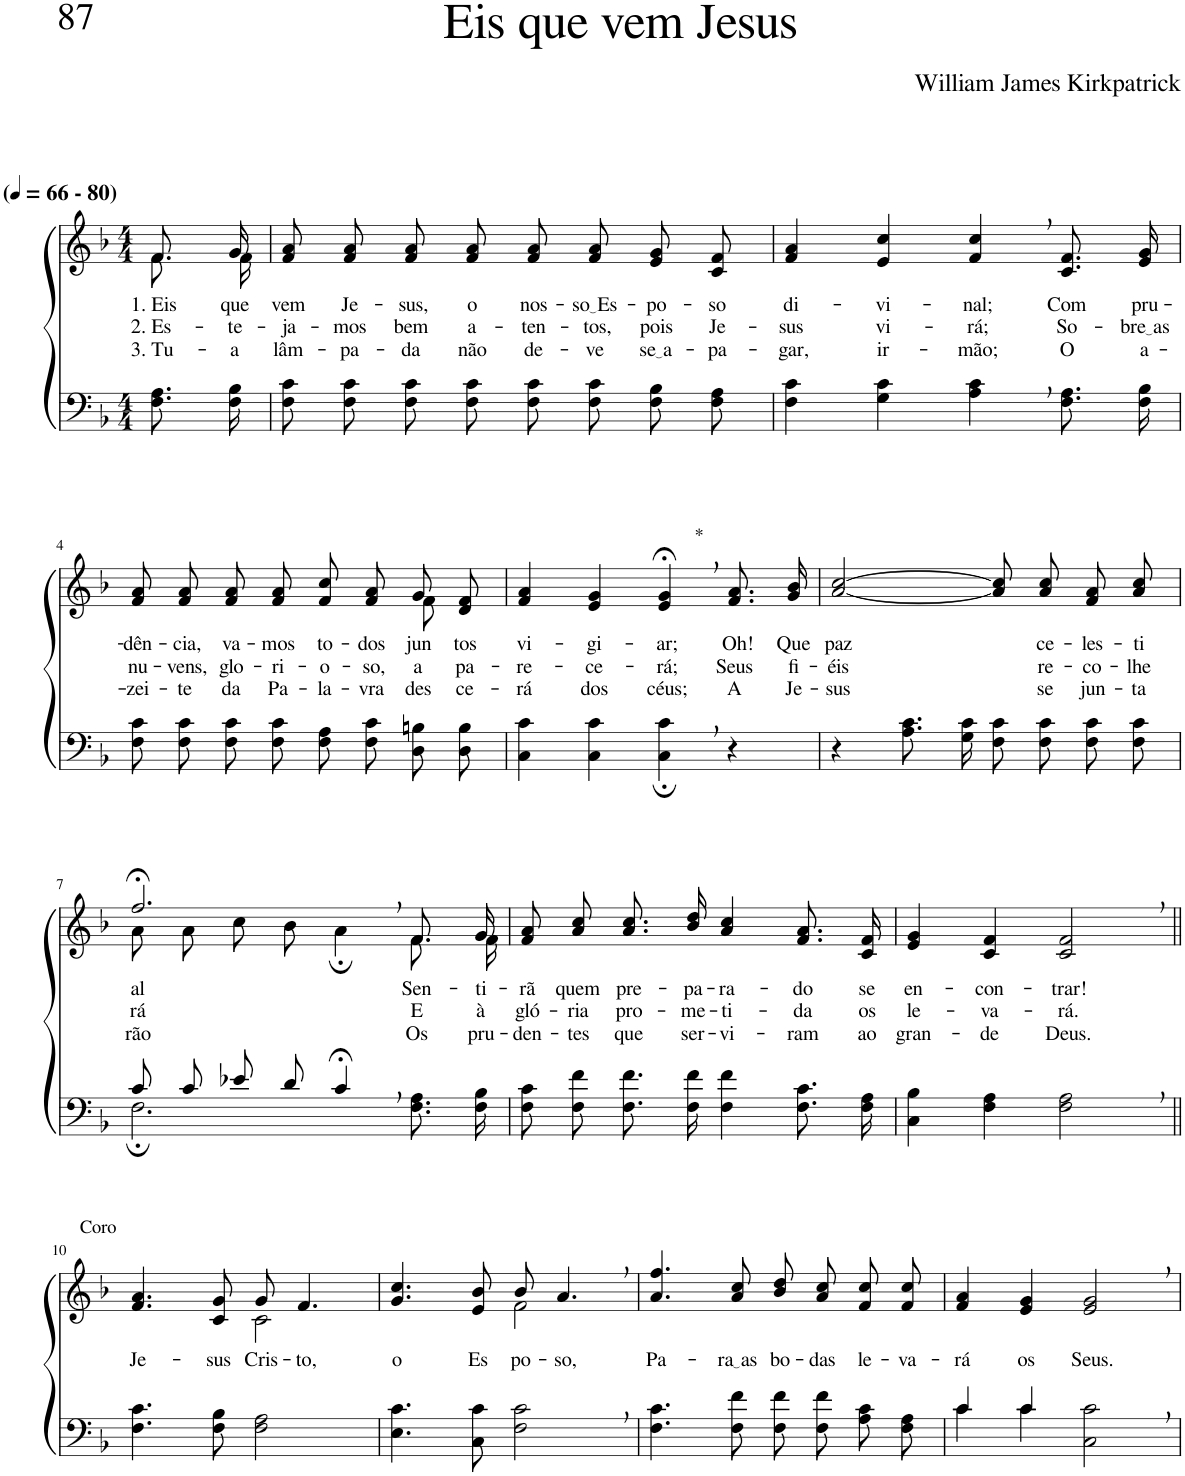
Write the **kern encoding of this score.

**kern	**kern	**text	**text	**text
*part2	*part1	*part1	*part1	*part1
*staff2	*staff1	*staff1	*staff1	*staff1
*I"Parte III e IV	*I"Parte I e II	*	*	*
*clefF4	*clefG2	*	*	*
*Trd1c2	*Trd1c2	*	*	*
*k[b-]	*k[b-]	*	*	*
*M4/4	*M4/4	*	*	*
*MM66	*MM66	*	*	*
=1	=1	=1	=1	=1
!	!LO:TX:a:B:t=(	!	!	!
!	!LO:TX:a:B:t=- 80)	!	!	!
!	!	!LO:LY:b	!LO:LY:b	!LO:LY:b
*	*^	*	*	*
8.F\ 8.A\L	8.f/L	8.f\L	1. Eis	2. Es-	3. Tu-
!	!	!	!LO:LY:b	!LO:LY:b	!LO:LY:b
16F\ 16B-\Jk	16g/Jk	16f\Jk	que	-te-	-a
=2	=2	=2	=2	=2	=2
!	!	!	!LO:LY:b	!LO:LY:b	!LO:LY:b
*	*v	*v	*	*	*
8F\ 8c\L	8f/ 8a/L	vem	-ja-	lâm-
!	!	!LO:LY:b	!LO:LY:b	!LO:LY:b
8F\ 8c\J	8f/ 8a/J	Je-	-mos	-pa-
!	!	!LO:LY:b	!LO:LY:b	!LO:LY:b
8F\ 8c\L	8f/ 8a/L	-sus,	bem	-da
!	!	!LO:LY:b	!LO:LY:b	!LO:LY:b
8F\ 8c\J	8f/ 8a/J	o	a-	não
!	!	!LO:LY:b	!LO:LY:b	!LO:LY:b
8F\ 8c\L	8f/ 8a/L	nos-	-ten-	de-
!	!	!LO:LY:b	!LO:LY:b	!LO:LY:b
8F\ 8c\J	8f/ 8a/J	so Es	-tos,	-ve
!	!	!LO:LY:b	!LO:LY:b	!LO:LY:b
8F\ 8B-\L	8e/ 8g/L	-po-	pois	se a
!	!	!LO:LY:b	!LO:LY:b	!LO:LY:b
8F\ 8A\J	8c/ 8f/J	-so	Je-	-pa-
=3	=3	=3	=3	=3
!	!	!LO:LY:b	!LO:LY:b	!LO:LY:b
4F\ 4c\	4f/ 4a/	di-	-sus	-gar,
!	!	!LO:LY:b	!LO:LY:b	!LO:LY:b
4G\ 4c\	4e/ 4cc/	-vi-	vi-	ir-
!	!	!LO:LY:b	!LO:LY:b	!LO:LY:b
4A\, 4c\,	4f/, 4cc/,	-nal;	-rá;	-mão;
!	!	!LO:LY:b	!LO:LY:b	!LO:LY:b
8.F\ 8.A\L	8.c/ 8.f/L	Com	So-	O
!	!	!LO:LY:b	!LO:LY:b	!LO:LY:b
16F\ 16B-\Jk	16e/ 16g/Jk	pru-	bre as	a-
!!LO:LB:g=z
=4	=4	=4	=4	=4
!	!	!LO:LY:b	!LO:LY:b	!LO:LY:b
*	*^	*	*	*
8F\ 8c\L	8f/ 8a/L	2.ryy	-dên-	nu-	-zei-
!	!	!	!LO:LY:b	!LO:LY:b	!LO:LY:b
8F\ 8c\J	8f/ 8a/J	.	-cia,	-vens,	-te
!	!	!	!LO:LY:b	!LO:LY:b	!LO:LY:b
8F\ 8c\L	8f/ 8a/L	.	va-	glo-	da
!	!	!	!LO:LY:b	!LO:LY:b	!LO:LY:b
8F\ 8c\J	8f/ 8a/J	.	-mos	-ri-	Pa-
!	!	!	!LO:LY:b	!LO:LY:b	!LO:LY:b
8F\ 8A\L	8f/ 8cc/L	.	to-	-o-	-la-
!	!	!	!LO:LY:b	!LO:LY:b	!LO:LY:b
8F\ 8c\J	8f/ 8a/J	.	-dos	-so,	-vra
!	!	!	!LO:LY:b	!LO:LY:b	!LO:LY:b
8D\ 8Bn\L	8g/L	8f\	jun-	a-	des-
!	!	!	!LO:LY:b	!LO:LY:b	!LO:LY:b
8D\ 8B\J	8d/ 8f/J	8ryy	-tos	-pa-	-ce-
=5	=5	=5	=5	=5	=5
!	!	!	!LO:LY:b	!LO:LY:b	!LO:LY:b
*	*v	*v	*	*	*
4C\ 4c\	4f/ 4a/	vi-	-re-	-rá
!	!	!LO:LY:b	!LO:LY:b	!LO:LY:b
4C\ 4c\	4e/ 4g/	-gi-	-ce-	dos
!	!LO:TX:a:t=*	!	!	!
!	!	!LO:LY:b	!LO:LY:b	!LO:LY:b
4C\;, 4c\;,	4e/;<, 4g/;<,	-ar;	-rá;	céus;
!	!	!LO:LY:b	!LO:LY:b	!LO:LY:b
4r	8.f/ 8.a/L	Oh!	Seus	A
!	!	!LO:LY:b	!LO:LY:b	!LO:LY:b
.	16g/ 16b-/Jk	Que	fi-	Je-
=6	=6	=6	=6	=6
!	!	!LO:LY:b	!LO:LY:b	!LO:LY:b
4r	[2a/ [2cc/	paz	-éis	-sus
8.A\ 8.c\L	.	.	.	.
16G\ 16c\Jk	.	.	.	.
8F\ 8c\L	8a]\ 8cc]\L	.	.	.
!	!	!LO:LY:b	!LO:LY:b	!LO:LY:b
8F\ 8c\J	8a\ 8cc\J	ce-	re-	se
!	!	!LO:LY:b	!LO:LY:b	!LO:LY:b
8F\ 8c\L	8f/ 8a/L	-les-	-co-	jun-
!	!	!LO:LY:b	!LO:LY:b	!LO:LY:b
8F\ 8c\J	8a/ 8cc/J	-ti-	-lhe-	-ta-
!!LO:LB:g=z
=7	=7	=7	=7	=7
*^	*^	*	*	*
!	!	!	!	!LO:LY:b	!LO:LY:b	!LO:LY:b
8c/L	2.F;\	2.ff;<,/	8a\L	-al	-rá	-rão
8c/J	.	.	8a\J	.	.	.
8e-X/L	.	.	8cc\L	.	.	.
8d/J	.	.	8b-\J	.	.	.
4c;<,/	.	.	4a;\	.	.	.
!	!	!	!	!LO:LY:b	!LO:LY:b	!LO:LY:b
4ryy	8.F\ 8.A\L	8.f/L	8.f\L	Sen-	E	Os
!	!	!	!	!LO:LY:b	!LO:LY:b	!LO:LY:b
.	16F\ 16B-\Jk	16g/Jk	16f\Jk	-ti-	à	pru-
=8	=8	=8	=8	=8	=8	=8
!	!	!	!	!LO:LY:b	!LO:LY:b	!LO:LY:b
*v	*v	*	*	*	*	*
*	*v	*v	*	*	*
8F\ 8c\L	8f/ 8a/L	-rã	gló-	-den-
!	!	!LO:LY:b	!LO:LY:b	!LO:LY:b
8F\ 8f\J	8a/ 8cc/J	quem	-ria	-tes
!	!	!LO:LY:b	!LO:LY:b	!LO:LY:b
8.F\ 8.f\L	8.a\ 8.cc\L	pre-	pro-	que
!	!	!LO:LY:b	!LO:LY:b	!LO:LY:b
16F\ 16f\Jk	16b-\ 16dd\Jk	-pa-	-me-	ser-
!	!	!LO:LY:b	!LO:LY:b	!LO:LY:b
4F\ 4f\	4a/ 4cc/	-ra-	-ti-	-vi-
!	!	!LO:LY:b	!LO:LY:b	!LO:LY:b
8.F\ 8.c\L	8.f/ 8.a/L	-do	-da	-ram
!	!	!LO:LY:b	!LO:LY:b	!LO:LY:b
16F\ 16A\Jk	16c/ 16f/Jk	se	os	ao
=9	=9	=9	=9	=9
!	!	!LO:LY:b	!LO:LY:b	!LO:LY:b
4C\ 4B-\	4e/ 4g/	en-	le-	gran-
!	!	!LO:LY:b	!LO:LY:b	!LO:LY:b
4F\ 4A\	4c/ 4f/	-con-	-va-	-de
!	!	!LO:LY:b	!LO:LY:b	!LO:LY:b
2F\, 2A\,	2c/, 2f/,	-trar!	-rá.	Deus.
!!LO:LB:g=z
=10||	=10||	=10||	=10||	=10||
!	!LO:TX:a:t=Coro	!	!	!
!	!	!LO:LY:b	!	!
*	*^	*	*	*
4.F\ 4.c\	4.f/ 4.a/	2ryy	Je-	.	.
!	!	!	!LO:LY:b	!	!
8F\ 8B-\	8c/ 8g/	.	-sus	.	.
!	!	!	!LO:LY:b	!	!
2F\ 2A\	8g/	2c\	Cris-	.	.
!	!	!	!LO:LY:b	!	!
.	4.f/	.	-to,	.	.
=11	=11	=11	=11	=11	=11
!	!	!	!LO:LY:b	!	!
4.E\ 4.c\	4.g/ 4.cc/	2ryy	o	.	.
!	!	!	!LO:LY:b	!	!
8C\ 8c\	8e/ 8b-/	.	Es-	.	.
!	!	!	!LO:LY:b	!	!
2F\, 2c\,	8b-/	2f\	-po-	.	.
!	!	!	!LO:LY:b	!	!
.	4.a,/	.	-so,	.	.
*	*v	*v	*	*	*
=12	=12	=12	=12	=12
!	!	!LO:LY:b	!	!
4.F\ 4.c\	4.a/ 4.ff/	Pa-	.	.
!	!	!LO:LY:b	!	!
8F\ 8f\	8a/ 8cc/	ra as	.	.
!	!	!LO:LY:b	!	!
8F\ 8f\L	8b-\ 8dd\L	bo-	.	.
!	!	!LO:LY:b	!	!
8F\ 8f\J	8a\ 8cc\J	-das	.	.
!	!	!LO:LY:b	!	!
8A\ 8c\L	8f/ 8cc/L	le-	.	.
!	!	!LO:LY:b	!	!
8F\ 8A\J	8f/ 8cc/J	-va-	.	.
=13	=13	=13	=13	=13
*^	*	*	*	*
!	!	!	!LO:LY:b	!	!
4c/	4c\	4f/ 4a/	-rá	.	.
!	!	!	!LO:LY:b	!	!
4c/	4c\	4e/ 4g/	os	.	.
!	!	!	!LO:LY:b	!	!
2ryy	2C\ 2c\	2e/, 2g/,	Seus.	.	.
*v	*v	*	*	*	*
=	=	=	=	=
*-	*-	*-	*-	*-
